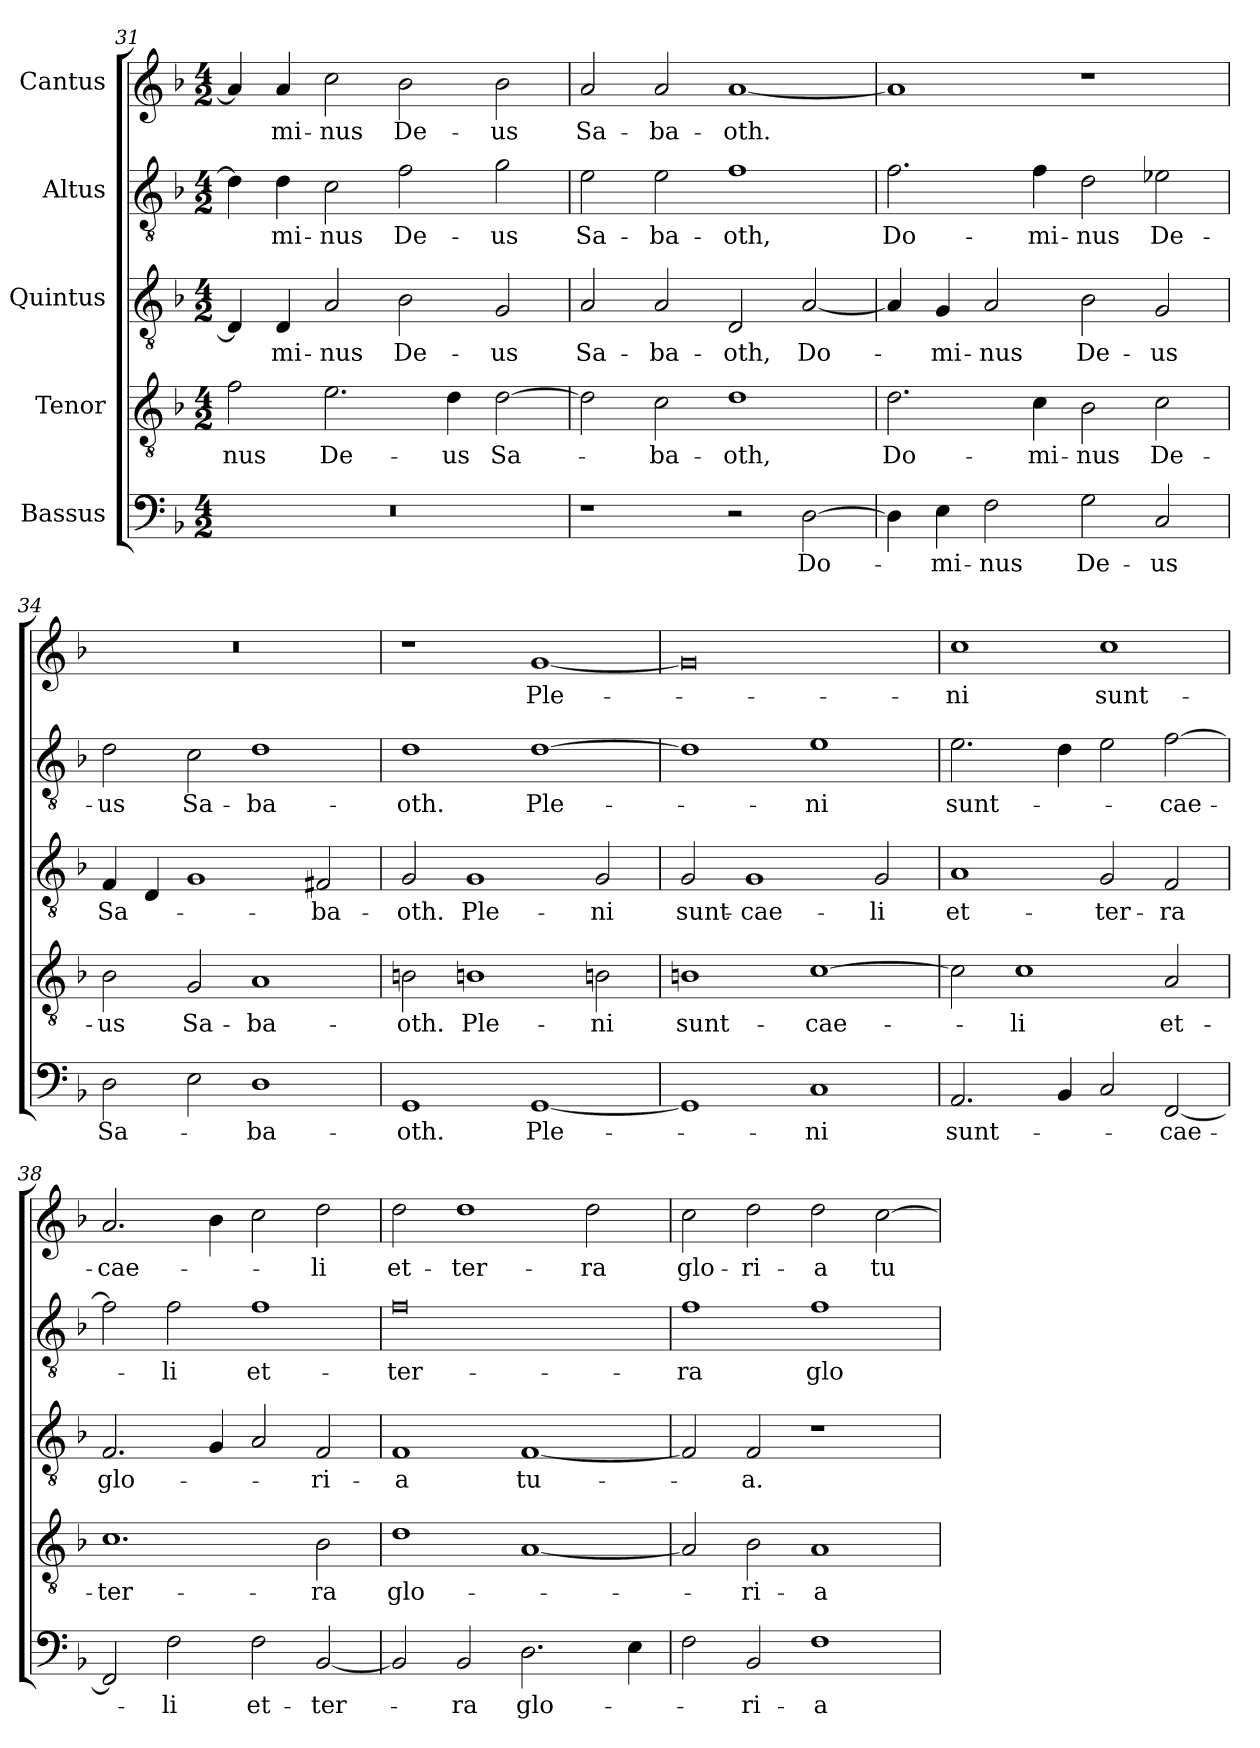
**kern	**text	**kern	**text	**kern	**text	**kern	**text	**kern	**text
*part5	*part5	*part4	*part4	*part3	*part3	*part2	*part2	*part1	*part1
*staff5	*staff5	*staff4	*staff4	*staff3	*staff3	*staff2	*staff2	*staff1	*staff1
*I"Bassus	*	*I"Tenor	*	*I"Quintus	*	*I"Altus	*	*I"Cantus	*
*clefF4	*	*clefGv2	*	*clefGv2	*	*clefGv2	*	*clefG2	*
*k[b-]	*	*k[b-]	*	*k[b-]	*	*k[b-]	*	*k[b-]	*
*M4/2	*	*M4/2	*	*M4/2	*	*M4/2	*	*M4/2	*
=31	=31	=31	=31	=31	=31	=31	=31	=31	=31
0r	.	2f\	-nus	4D/]	.	4d\]	.	4a/]	.
.	.	.	.	4D/	-mi-	4d\	-mi-	4a/	-mi-
.	.	2.e\	De-	2A/	-nus	2c\	-nus	2cc\	-nus
.	.	.	.	2B-\	De-	2f\	De-	2b-\	De-
.	.	4d\	-us	.	.	.	.	.	.
.	.	[2d\	Sa-	2G/	-us	2g\	-us	2b-\	-us
=32	=32	=32	=32	=32	=32	=32	=32	=32	=32
1r	.	2d\]	.	2A/	Sa-	2e\	Sa-	2a/	Sa-
.	.	2c\	-ba-	2A/	-ba-	2e\	-ba-	2a/	-ba-
2r	.	1d\	-oth,	2D/	-oth,	1f\	-oth,	[1a/	-oth.
[2D\	Do-	.	.	[2A/	Do-	.	.	.	.
=33	=33	=33	=33	=33	=33	=33	=33	=33	=33
4D\]	.	2.d\	Do-	4A/]	.	2.f\	Do-	1a/]	.
4E\	-mi-	.	.	4G/	-mi-	.	.	.	.
2F\	-nus	.	.	2A/	-nus	.	.	.	.
.	.	4c\	-mi-	.	.	4f\	-mi-	.	.
2G\	De-	2B-\	-nus	2B-\	De-	2d\	-nus	1r	.
2C/	-us	2c\	De-	2G/	-us	2e-X\	De-	.	.
=34	=34	=34	=34	=34	=34	=34	=34	=34	=34
2D\	Sa-	2B-\	-us	4F/	Sa-	2d\	-us	0r	.
.	.	.	.	4D/	.	.	.	.	.
2E\	.	2G/	Sa-	1G/	.	2c\	Sa-	.	.
1D\	-ba-	1A/	-ba-	.	.	1d\	-ba-	.	.
.	.	.	.	2F#X/	-ba-	.	.	.	.
=35	=35	=35	=35	=35	=35	=35	=35	=35	=35
1GG/	-oth.	2Bn\	-oth.	2G/	-oth.	1d\	-oth.	1r	.
.	.	1Bn\	Ple-	1G/	Ple-	.	.	.	.
[1GG/	Ple-	.	.	.	.	[1d\	Ple-	[1g/	Ple-
.	.	2Bn\	-ni	2G/	-ni	.	.	.	.
=36	=36	=36	=36	=36	=36	=36	=36	=36	=36
1GG/]	.	1Bn\	sunt-	2G/	sunt-	1d\]	.	0g/]	.
.	.	.	.	1G/	cae-	.	.	.	.
1C/	-ni	[1c\	cae-	.	.	1e\	-ni	.	.
.	.	.	.	2G/	-li	.	.	.	.
=37	=37	=37	=37	=37	=37	=37	=37	=37	=37
2.AA/	sunt-	2c\]	.	1A/	et-	2.e\	sunt-	1cc\	-ni
.	.	1c\	-li	.	.	.	.	.	.
4BB-/	.	.	.	.	.	4d\	.	.	.
2C/	.	.	.	2G/	ter-	2e\	.	1cc\	sunt-
[2FF/	cae-	2A/	et-	2F/	-ra	[2f\	cae-	.	.
=38	=38	=38	=38	=38	=38	=38	=38	=38	=38
2FF/]	.	1.c\	ter-	2.F/	glo-	2f\]	.	2.a/	cae-
2F\	-li	.	.	.	.	2f\	-li	.	.
.	.	.	.	4G/	.	.	.	4b-\	.
2F\	et-	.	.	2A/	.	1f\	et-	2cc\	.
[2BB-/	ter-	2B-\	-ra	2F/	-ri-	.	.	2dd\	-li
=39	=39	=39	=39	=39	=39	=39	=39	=39	=39
2BB-/]	.	1d\	glo-	1F/	-a	0f\	ter-	2dd\	et-
2BB-/	-ra	.	.	.	.	.	.	1dd\	ter-
2.D\	glo-	[1A/	.	[1F/	tu-	.	.	.	.
.	.	.	.	.	.	.	.	2dd\	-ra
4E\	.	.	.	.	.	.	.	.	.
=40	=40	=40	=40	=40	=40	=40	=40	=40	=40
2F\	.	2A/]	.	2F/]	.	1f\	-ra	2cc\	glo-
2BB-/	-ri-	2B-\	-ri-	2F/	-a.	.	.	2dd\	-ri-
1F\	-a	1A/	-a	1r	.	1f\	glo-	2dd\	-a
.	.	.	.	.	.	.	.	[2cc\	tu-
=	=	=	=	=	=	=	=	=	=
*-	*-	*-	*-	*-	*-	*-	*-	*-	*-
